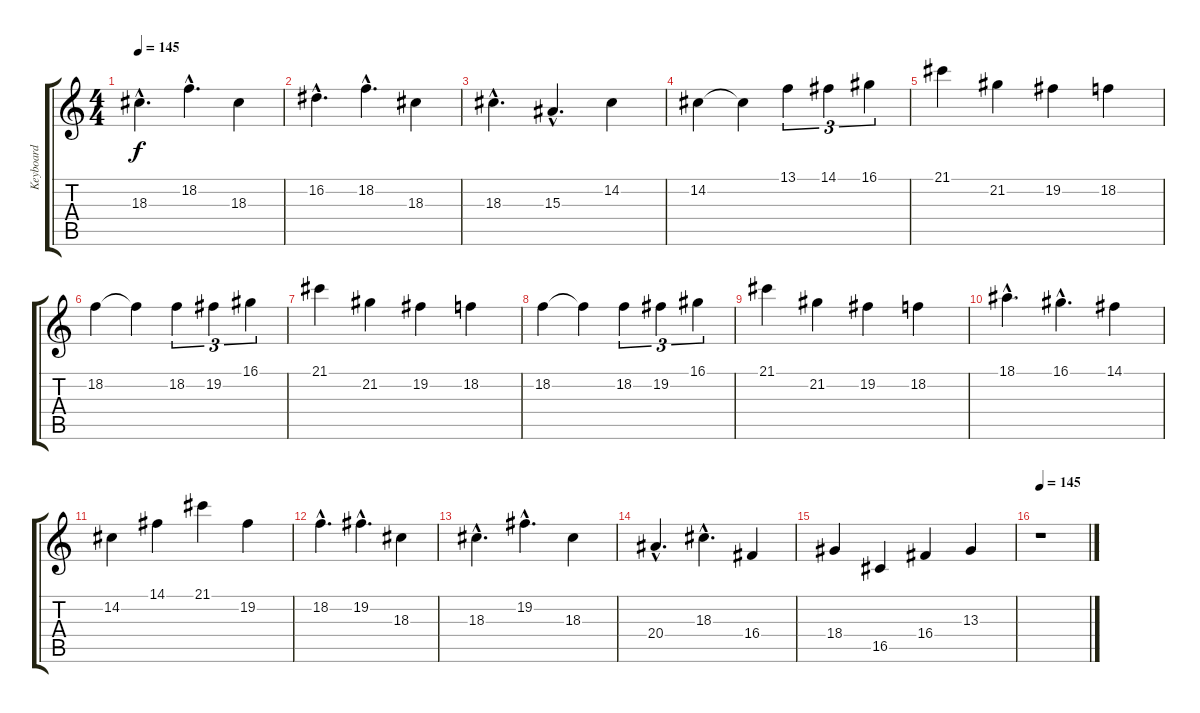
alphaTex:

\track ("Keyboard" "Keyboard") {instrument stringensemble1}
\staff {score tabs}
\tuning (E4 B3 G3 D3 A2 E2) {hide}
\ts (4 4)
\tempo 145
\clef g2
\ks c
18.3{hac}.4{d dy f} 18.2{hac}.4{d} 18.3.4 |
16.2{hac}.4{d} 18.2{hac}.4{d} 18.3.4 |
18.3{hac}.4{d} 15.3{hac}.4{d} 14.2.4 |
14.2.4 14.2{t}.4 13.1.4{tu (3 2)} 14.1.4{tu (3 2)} 16.1.4{tu (3 2)} |
21.1.4 21.2.4 19.2.4 18.2.4 |
18.2.4 18.2{t}.4 18.2.4{tu (3 2)} 19.2.4{tu (3 2)} 16.1.4{tu (3 2)} |
21.1.4 21.2.4 19.2.4 18.2.4 |
18.2.4 18.2{t}.4 18.2.4{tu (3 2)} 19.2.4{tu (3 2)} 16.1.4{tu (3 2)} |
21.1.4 21.2.4 19.2.4 18.2.4 |
18.1{hac}.4{d} 16.1{hac}.4{d} 14.1.4 |
14.2.4 14.1.4 21.1.4 19.2.4 |
18.2{hac}.4{d} 19.2{hac}.4{d} 18.3.4 |
18.3{hac}.4{d} 19.2{hac}.4{d} 18.3.4 |
20.4{hac}.4{d} 18.3{hac}.4{d} 16.4.4 |
18.4.4 16.5.4 16.4.4 13.3.4 |
\tempo 145
r.1
